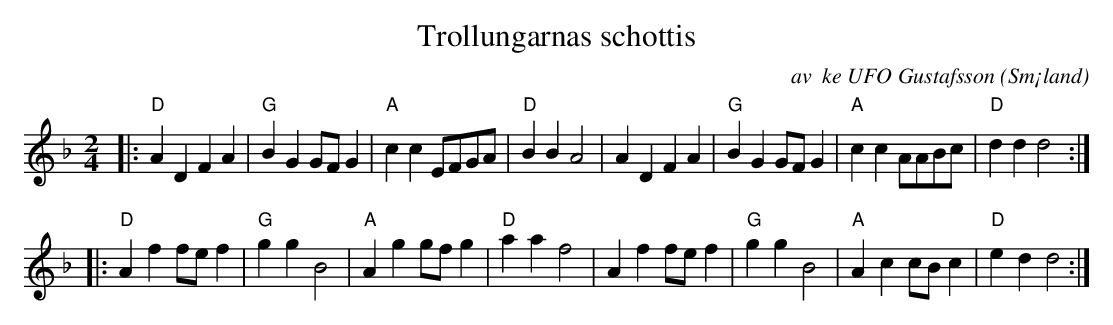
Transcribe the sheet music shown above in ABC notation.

X:1
T:Trollungarnas schottis
C:av  ke UFO Gustafsson
O:Sm¡land
M:2/4
L:1/4
K:F
|: "D" AD FA | "G" BG G1/2F1/2G | "A" cc E1/2F1/2G1/2A1/2 | "D" BB A2 | AD FA | "G" BG G1/2F1/2G | "A" cc A1/2A1/2B1/2c1/2 | "D" dd d2 :|
|: "D" Af f1/2e1/2f | "G" gg B2 | "A" Ag g1/2f1/2g | "D" aa f2 | Af f1/2e1/2f | "G" gg B2 | "A" Ac c1/2B1/2c | "D" ed d2 :|
